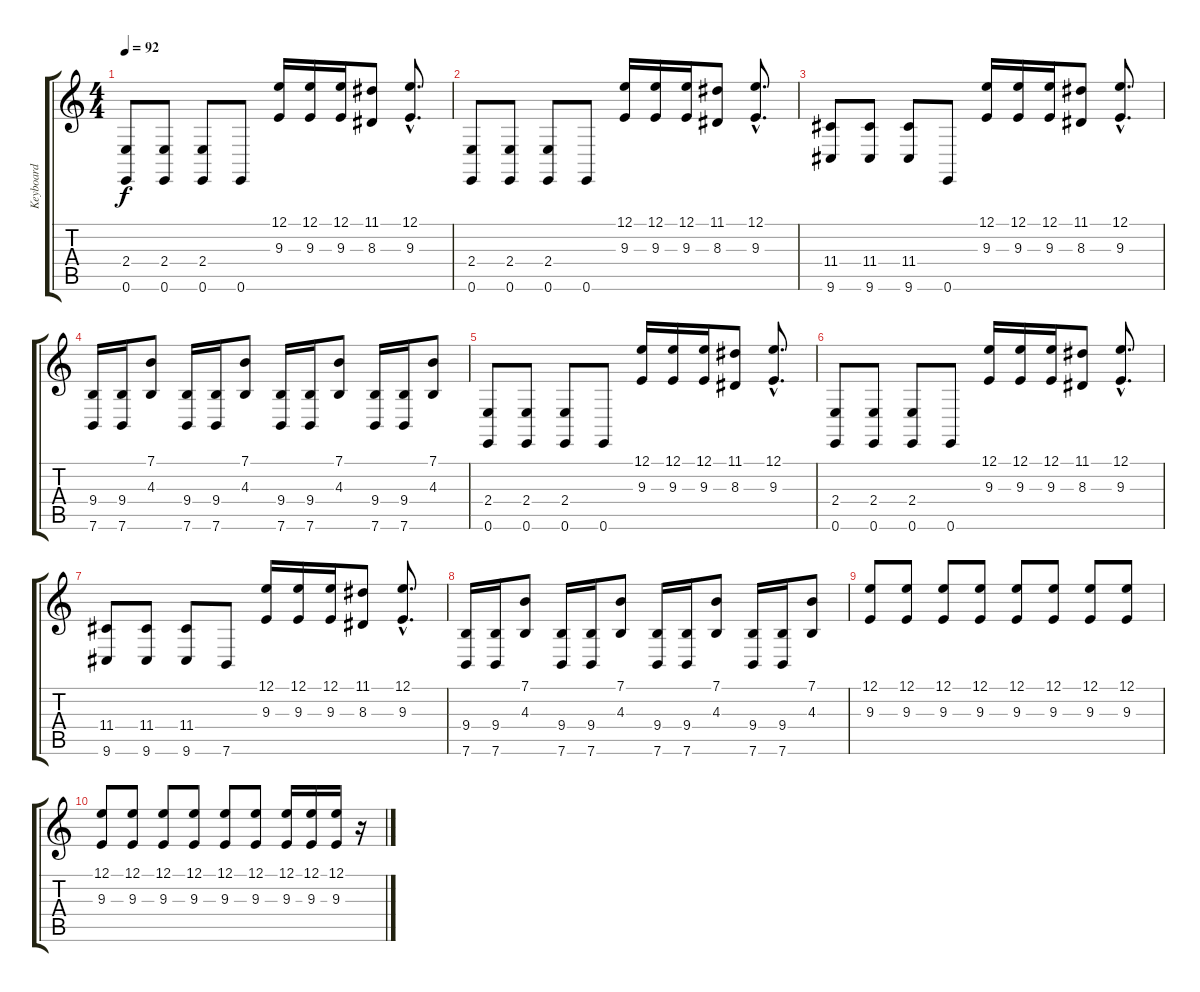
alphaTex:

\track ("Keyboard" "Keyboard") {instrument electricgrandpiano}
\staff {score tabs}
\tuning (E4 B3 G3 D3 A2 E2) {hide}
\ts (4 4)
\tempo 92
\clef g2
\ks c
(2.4 0.6).8{dy f} (2.4 0.6).8 (2.4 0.6).8 0.6.8 (12.1 9.3).16 (12.1 9.3).16 (12.1 9.3).16 (11.1 8.3).8 (12.1{hac} 9.3{hac}).8{d} |
(2.4 0.6).8 (2.4 0.6).8 (2.4 0.6).8 0.6.8 (12.1 9.3).16 (12.1 9.3).16 (12.1 9.3).16 (11.1 8.3).8 (12.1{hac} 9.3{hac}).8{d} |
(11.4 9.6).8 (11.4 9.6).8 (11.4 9.6).8 0.6.8 (12.1 9.3).16 (12.1 9.3).16 (12.1 9.3).16 (11.1 8.3).8 (12.1{hac} 9.3{hac}).8{d} |
(9.4 7.6).16 (9.4 7.6).16 (7.1 4.3).8 (9.4 7.6).16 (9.4 7.6).16 (7.1 4.3).8 (9.4 7.6).16 (9.4 7.6).16 (7.1 4.3).8 (9.4 7.6).16 (9.4 7.6).16 (7.1 4.3).8 |
(2.4 0.6).8 (2.4 0.6).8 (2.4 0.6).8 0.6.8 (12.1 9.3).16 (12.1 9.3).16 (12.1 9.3).16 (11.1 8.3).8 (12.1{hac} 9.3{hac}).8{d} |
(2.4 0.6).8 (2.4 0.6).8 (2.4 0.6).8 0.6.8 (12.1 9.3).16 (12.1 9.3).16 (12.1 9.3).16 (11.1 8.3).8 (12.1{hac} 9.3{hac}).8{d} |
(11.4 9.6).8 (11.4 9.6).8 (11.4 9.6).8 7.6.8 (12.1 9.3).16 (12.1 9.3).16 (12.1 9.3).16 (11.1 8.3).8 (12.1{hac} 9.3{hac}).8{d} |
(9.4 7.6).16 (9.4 7.6).16 (7.1 4.3).8 (9.4 7.6).16 (9.4 7.6).16 (7.1 4.3).8 (9.4 7.6).16 (9.4 7.6).16 (7.1 4.3).8 (9.4 7.6).16 (9.4 7.6).16 (7.1 4.3).8 |
(12.1 9.3).8{volume 8} (12.1 9.3).8 (12.1 9.3).8 (12.1 9.3).8 (12.1 9.3).8 (12.1 9.3).8 (12.1 9.3).8 (12.1 9.3).8 |
(12.1 9.3).8 (12.1 9.3).8 (12.1 9.3).8 (12.1 9.3).8 (12.1 9.3).8 (12.1 9.3).8 (12.1 9.3).16 (12.1 9.3).16 (12.1 9.3).16 r.16
